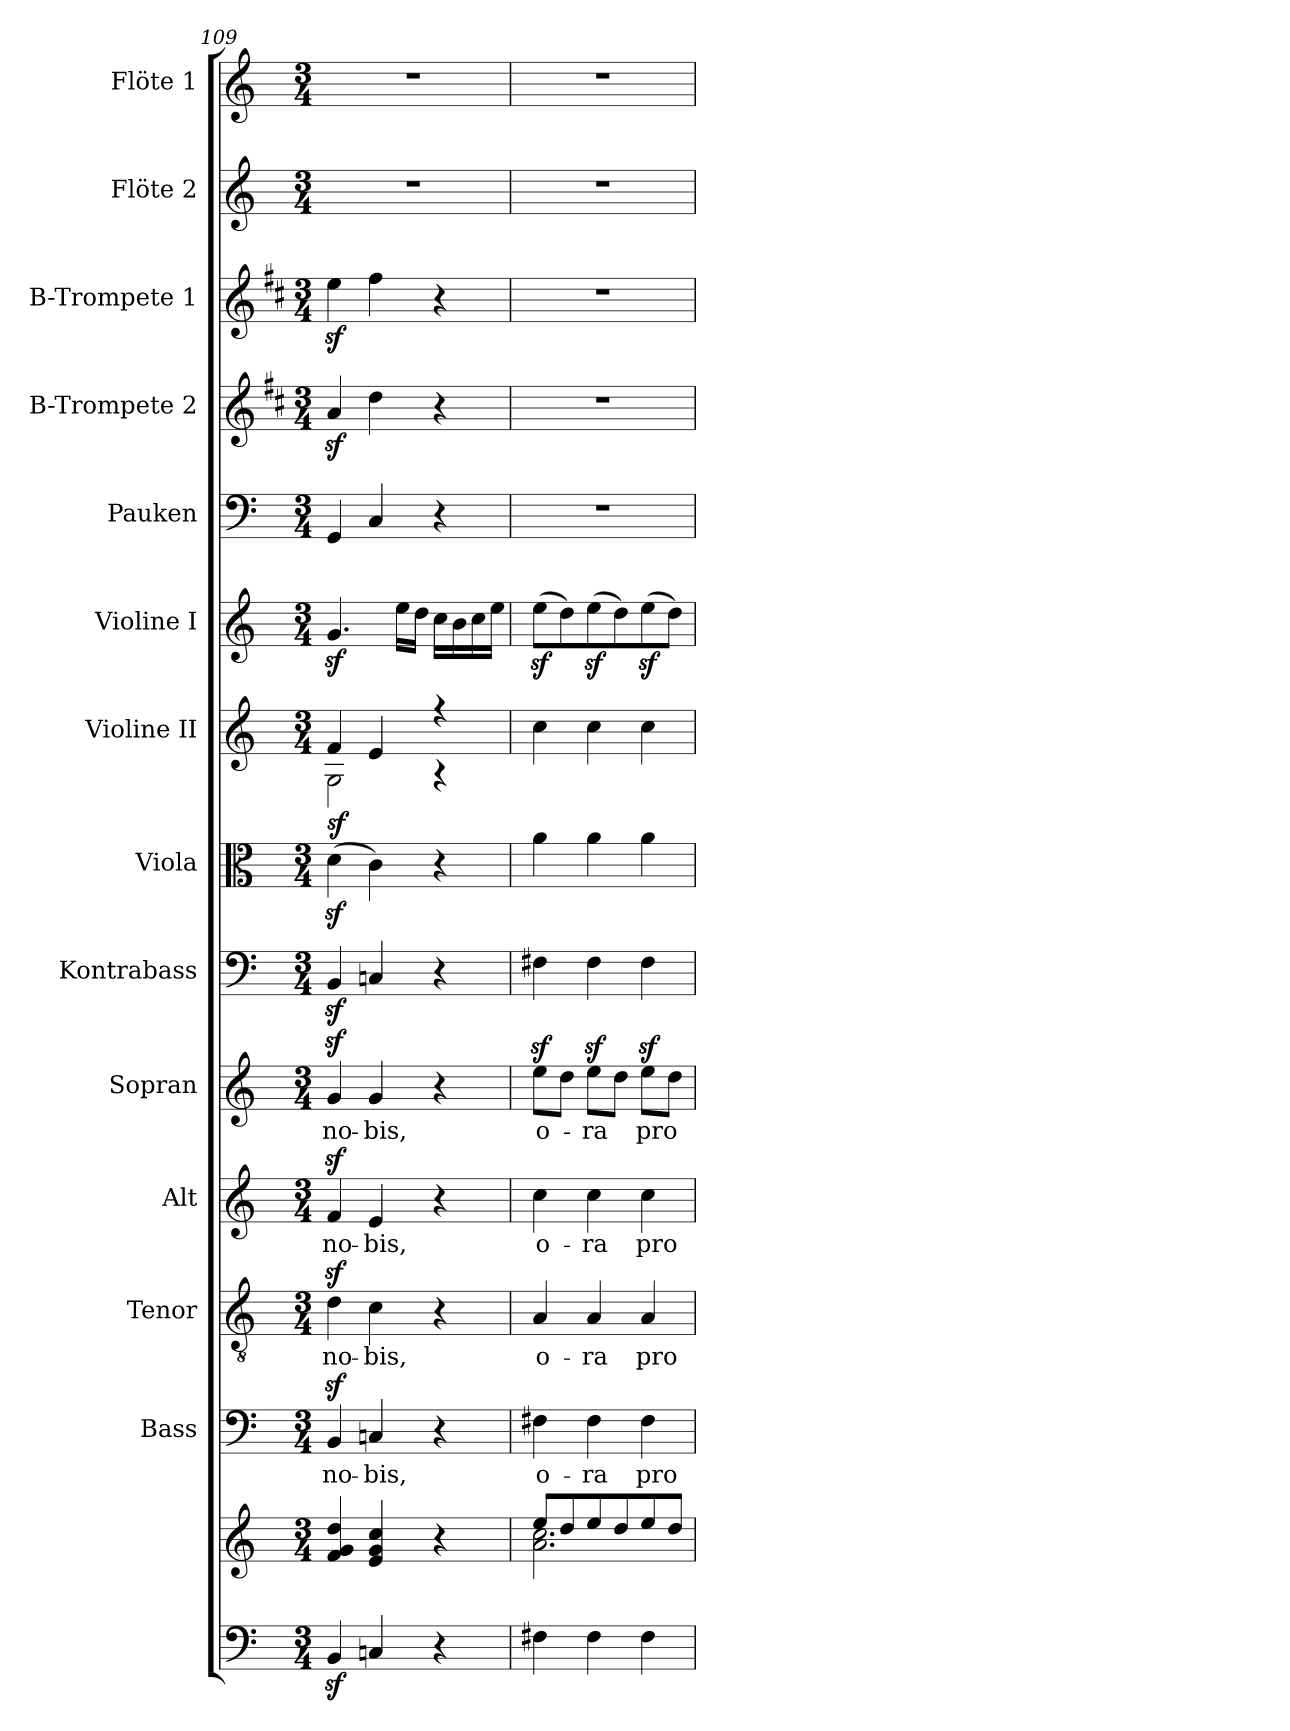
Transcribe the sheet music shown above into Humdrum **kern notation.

**kern	**kern	**kern	**text	**kern	**text	**kern	**text	**kern	**text	**kern	**kern	**kern	**dynam	**kern	**kern	**kern	**kern	**kern	**kern
*part14	*part14	*part13	*part13	*part12	*part12	*part11	*part11	*part10	*part10	*part9	*part8	*part7	*part7	*part6	*part5	*part4	*part3	*part2	*part1
*staff15	*staff14	*staff13	*staff13	*staff12	*staff12	*staff11	*staff11	*staff10	*staff10	*staff9	*staff8	*staff7	*staff7	*staff6	*staff5	*staff4	*staff3	*staff2	*staff1
*	*	*I"Bass	*	*I"Tenor	*	*I"Alt	*	*I"Sopran	*	*I"Kontrabass	*I"Viola	*I"Violine II	*	*I"Violine I	*I"Pauken	*I"B-Trompete 2	*I"B-Trompete 1	*I"Flöte 2	*I"Flöte 1
*	*	*I'B.	*	*I'T.	*	*I'A.	*	*I'S.	*	*I'Kb.	*I'Vla.	*I'Vl. II	*	*I'Vl. I	*I'Pk.	*I'B Trp. 2	*I'B Trp. 1	*I'Fl. 2	*I'Fl. 1
*clefF4	*clefG2	*clefF4	*	*clefGv2	*	*clefG2	*	*clefG2	*	*clefF4	*clefC3	*clefG2	*	*clefG2	*clefF4	*clefG2	*clefG2	*clefG2	*clefG2
*	*	*	*	*	*	*	*	*	*	*ITrd7c12	*	*	*	*	*	*ITrd1c2	*ITrd1c2	*	*
*k[]	*k[]	*k[]	*	*k[]	*	*k[]	*	*k[]	*	*k[]	*k[]	*k[]	*	*k[]	*k[]	*k[]	*k[]	*k[]	*k[]
*C:	*C:	*C:	*	*C:	*	*C:	*	*C:	*	*C:	*C:	*C:	*	*C:	*C:	*C:	*C:	*C:	*C:
*M3/4	*M3/4	*M3/4	*	*M3/4	*	*M3/4	*	*M3/4	*	*M3/4	*M3/4	*M3/4	*	*M3/4	*M3/4	*M3/4	*M3/4	*M3/4	*M3/4
=109	=109	=109	=109	=109	=109	=109	=109	=109	=109	=109	=109	=109	=109	=109	=109	=109	=109	=109	=109
!	!	!	!LO:LY:b	!	!LO:LY:b	!	!LO:LY:b	!	!LO:LY:b	!	!	!	!LO:DY:b	!	!	!	!	!	!
*	*	*	*	*	*	*	*	*	*	*	*	*^	*	*	*	*	*	*	*
4BBz>/	4f/ 4g/ 4dd/	4BBz>/	no-	4dz>\	no-	4fz>/	no-	4gz>/	no-	4BBBz</	(>4dz<\	4f/	2G\	sf	4.gz</	4GG/	4gz</	4ddz<\	2.r	2.r
!	!	!	!LO:LY:b	!	!LO:LY:b	!	!LO:LY:b	!	!LO:LY:b	!	!	!	!	!	!	!	!	!	!	!
4Cn/	4e/ 4g/ 4cc/	4Cn/	-bis,	4c\	-bis,	4e/	-bis,	4g/	-bis,	4CCn/	4c\)	4e/	.	.	.	4C/	4cc\	4ee\	.	.
.	.	.	.	.	.	.	.	.	.	.	.	.	.	.	16ee\LL	.	.	.	.	.
.	.	.	.	.	.	.	.	.	.	.	.	.	.	.	16dd\JJ	.	.	.	.	.
4r	4r	4r	.	4r	.	4r	.	4r	.	4r	4r	4r	4r	.	16cc\LL	4r	4r	4r	.	.
.	.	.	.	.	.	.	.	.	.	.	.	.	.	.	16b\	.	.	.	.	.
.	.	.	.	.	.	.	.	.	.	.	.	.	.	.	16cc\	.	.	.	.	.
.	.	.	.	.	.	.	.	.	.	.	.	.	.	.	16ee\JJ	.	.	.	.	.
*	*	*	*	*	*	*	*	*	*	*	*	*v	*v	*	*	*	*	*	*	*
=110	=110	=110	=110	=110	=110	=110	=110	=110	=110	=110	=110	=110	=110	=110	=110	=110	=110	=110	=110
*	*^	*	*	*	*	*	*	*	*	*	*	*	*	*	*	*	*	*	*
!	!	!	!	!LO:LY:b	!	!LO:LY:b	!	!LO:LY:b	!	!LO:LY:b	!	!	!	!	!	!	!	!	!	!
4F#X\	8ee/L	2.a\ 2.cc\	4F#X\	o-	4A/	o-	4cc\	o-	8eez>\L	o-	4FF#X\	4a\	4cc\	.	(>8eez<\L	2.r	2.r	2.r	2.r	2.r
.	8dd/	.	.	.	.	.	.	.	8dd\J	.	.	.	.	.	8dd\)	.	.	.	.	.
!	!	!	!	!LO:LY:b	!	!LO:LY:b	!	!LO:LY:b	!	!LO:LY:b	!	!	!	!	!	!	!	!	!	!
4F#\	8ee/	.	4F#\	-ra	4A/	-ra	4cc\	-ra	8eez>\L	-ra	4FF#\	4a\	4cc\	.	(>8eez<\	.	.	.	.	.
.	8dd/	.	.	.	.	.	.	.	8dd\J	.	.	.	.	.	8dd\)	.	.	.	.	.
!	!	!	!	!LO:LY:b	!	!LO:LY:b	!	!LO:LY:b	!	!LO:LY:b	!	!	!	!	!	!	!	!	!	!
4F#\	8ee/	.	4F#\	pro	4A/	pro	4cc\	pro	8eez>\L	pro	4FF#\	4a\	4cc\	.	(>8eez<\	.	.	.	.	.
.	8dd/J	.	.	.	.	.	.	.	8dd\J	.	.	.	.	.	8dd\J)	.	.	.	.	.
*	*v	*v	*	*	*	*	*	*	*	*	*	*	*	*	*	*	*	*	*	*
=	=	=	=	=	=	=	=	=	=	=	=	=	=	=	=	=	=	=	=
*-	*-	*-	*-	*-	*-	*-	*-	*-	*-	*-	*-	*-	*-	*-	*-	*-	*-	*-	*-
